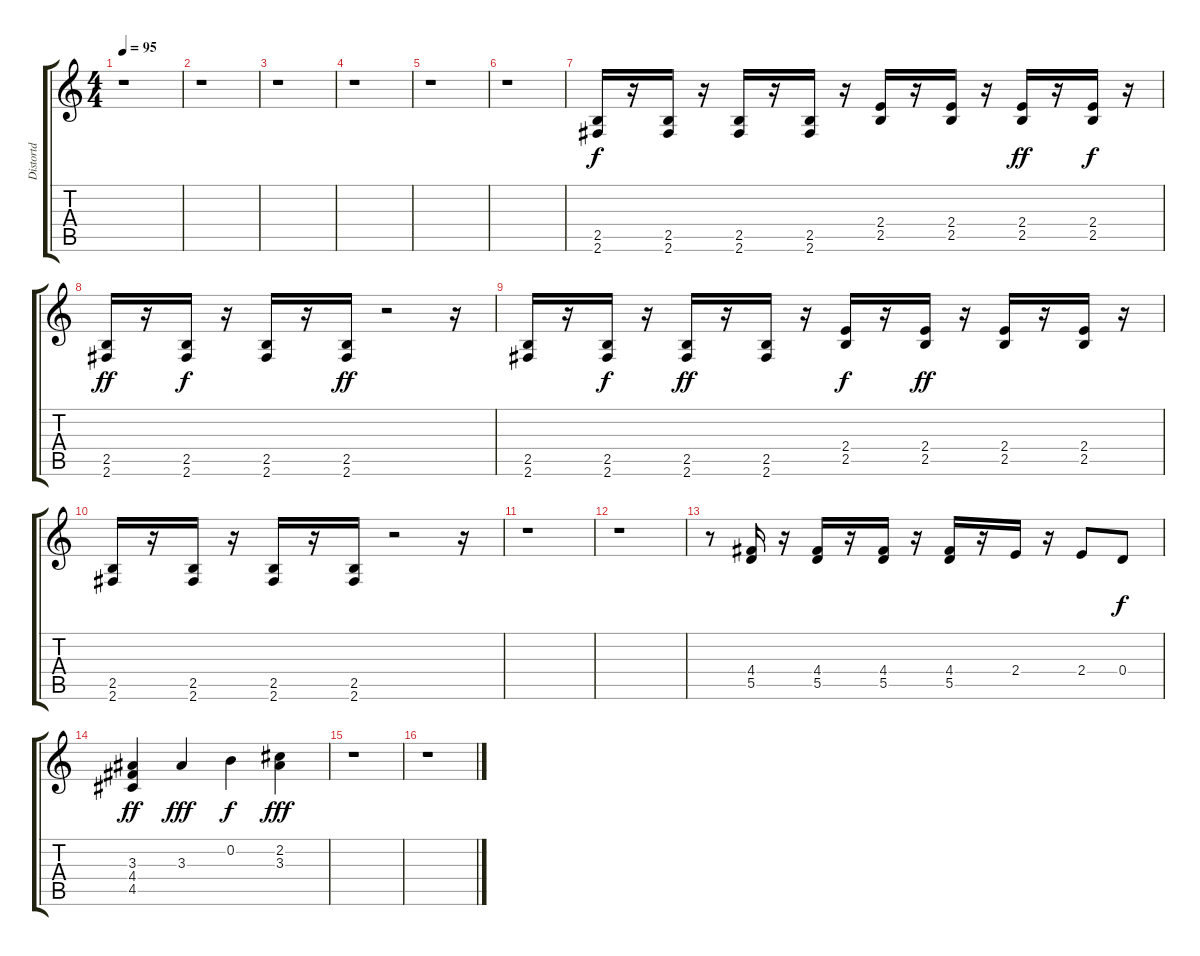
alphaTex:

\track ("Distortd" "Distortd") {instrument distortionguitar}
\staff {score tabs}
\tuning (E4 B3 G3 D3 A2 E2) {hide}
\ts (4 4)
\tempo 95
\clef g2
\ks c
r.1{dy fff} |
r.1 |
r.1 |
r.1 |
r.1 |
r.1 |
(2.5 2.6).16{dy f} r.16 (2.5 2.6).16 r.16 (2.5 2.6).16 r.16 (2.5 2.6).16 r.16 (2.4 2.5).16 r.16 (2.4 2.5).16 r.16 (2.4 2.5).16{dy ff} r.16 (2.4 2.5).16{dy f} r.16 |
(2.5 2.6).16{dy ff} r.16 (2.5 2.6).16{dy f} r.16 (2.5 2.6).16 r.16 (2.5 2.6).16{dy ff} r.2 r.16 |
(2.5 2.6).16 r.16 (2.5 2.6).16{dy f} r.16 (2.5 2.6).16{dy ff} r.16 (2.5 2.6).16 r.16 (2.4 2.5).16{dy f} r.16 (2.4 2.5).16{dy ff} r.16 (2.4 2.5).16 r.16 (2.4 2.5).16 r.16 |
(2.5 2.6).16 r.16 (2.5 2.6).16 r.16 (2.5 2.6).16 r.16 (2.5 2.6).16 r.2 r.16 |
r.1 |
r.1 |
r.8 (4.4 5.5).16 r.16 (4.4 5.5).16 r.16 (4.4 5.5).16 r.16 (4.4 5.5).16 r.16 2.4.16 r.16 2.4.8 0.4.8{dy f} |
(3.3 4.4 4.5).4{dy ff} 3.3.4{dy fff} 0.2.4{dy f} (2.2 3.3).4{dy fff} |
r.1 |
r.1
